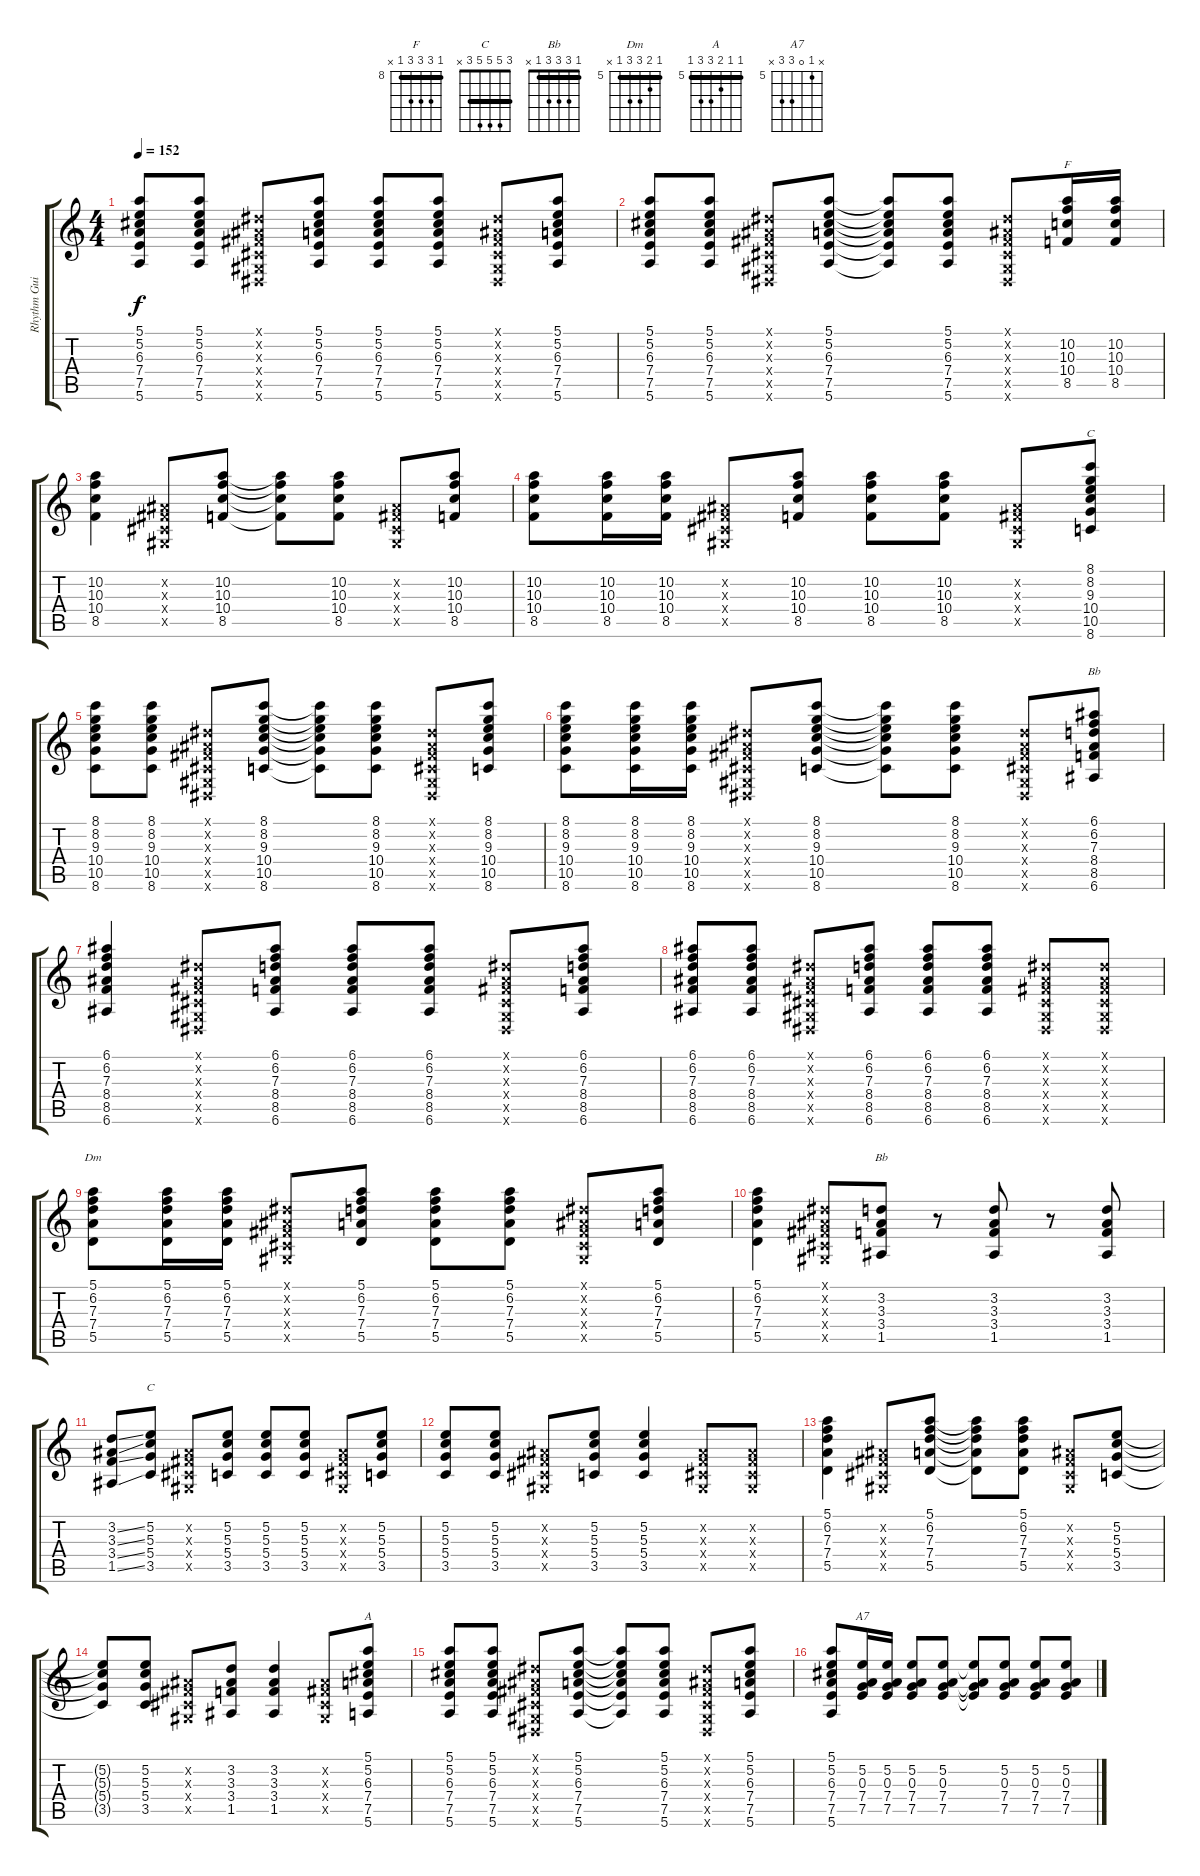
\track ("Rhythm Guitar" "Rhythm Gui") {instrument electricguitarjazz}
\staff {score tabs}
\tuning (E4 B3 G3 D3 A2 E2) {hide}
\chord ("F" 8 10 10 10 8 x) {firstfret 8 barre 8}
\chord ("C" 8 8 9 10 10 8) {firstfret 8 barre 8}
\chord ("Bb" 6 6 7 8 8 6) {firstfret 6 barre 6}
\chord ("Dm" 5 6 7 7 5 x) {firstfret 5 barre 5}
\chord ("Bb" 1 3 3 3 1 x) {barre 1}
\chord ("C" 3 5 5 5 3 x) {barre 3}
\chord ("A" 5 5 6 7 7 5) {firstfret 5 barre 5}
\chord ("A7" x 5 0 7 7 x) {firstfret 5}
\ts (4 4)
\tempo 152
\clef g2
\ks c
(5.1 5.2 6.3 7.4 7.5 5.6).8{dy f} (5.1 5.2 6.3 7.4 7.5 5.6).8 (-1.1{x} -1.2{x} -1.3{x} -1.4{x} -1.5{x} -1.6{x}).8 (5.1 5.2 6.3 7.4 7.5 5.6).8 (5.1 5.2 6.3 7.4 7.5 5.6).8 (5.1 5.2 6.3 7.4 7.5 5.6).8 (-1.1{x} -1.2{x} -1.3{x} -1.4{x} -1.5{x} -1.6{x}).8 (5.1 5.2 6.3 7.4 7.5 5.6).8 |
(5.1 5.2 6.3 7.4 7.5 5.6).8 (5.1 5.2 6.3 7.4 7.5 5.6).8 (-1.1{x} -1.2{x} -1.3{x} -1.4{x} -1.5{x} -1.6{x}).8 (5.1 5.2 6.3 7.4 7.5 5.6).8 (5.1{t} 5.2{t} 6.3{t} 7.4{t} 7.5{t} 5.6{t}).8 (5.1 5.2 6.3 7.4 7.5 5.6).8 (-1.1{x} -1.2{x} -1.3{x} -1.4{x} -1.5{x} -1.6{x}).8 (10.2 10.3 10.4 8.5).16{ch "F"} (10.2 10.3 10.4 8.5).16 |
(10.2 10.3 10.4 8.5).4 (-1.2{x} -1.3{x} -1.4{x} -1.5{x}).8 (10.2 10.3 10.4 8.5).8 (10.2{t} 10.3{t} 10.4{t} 8.5{t}).8 (10.2 10.3 10.4 8.5).8 (-1.2{x} -1.3{x} -1.4{x} -1.5{x}).8 (10.2 10.3 10.4 8.5).8 |
(10.2 10.3 10.4 8.5).8 (10.2 10.3 10.4 8.5).16 (10.2 10.3 10.4 8.5).16 (-1.2{x} -1.3{x} -1.4{x} -1.5{x}).8 (10.2 10.3 10.4 8.5).8 (10.2 10.3 10.4 8.5).8 (10.2 10.3 10.4 8.5).8 (-1.2{x} -1.3{x} -1.4{x} -1.5{x}).8 (8.1 8.2 9.3 10.4 10.5 8.6).8{ch "C"} |
(8.1 8.2 9.3 10.4 10.5 8.6).8 (8.1 8.2 9.3 10.4 10.5 8.6).8 (-1.1{x} -1.2{x} -1.3{x} -1.4{x} -1.5{x} -1.6{x}).8 (8.1 8.2 9.3 10.4 10.5 8.6).8 (8.1{t} 8.2{t} 9.3{t} 10.4{t} 10.5{t} 8.6{t}).8 (8.1 8.2 9.3 10.4 10.5 8.6).8 (-1.1{x} -1.2{x} -1.3{x} -1.4{x} -1.5{x} -1.6{x}).8 (8.1 8.2 9.3 10.4 10.5 8.6).8 |
(8.1 8.2 9.3 10.4 10.5 8.6).8 (8.1 8.2 9.3 10.4 10.5 8.6).16 (8.1 8.2 9.3 10.4 10.5 8.6).16 (-1.1{x} -1.2{x} -1.3{x} -1.4{x} -1.5{x} -1.6{x}).8 (8.1 8.2 9.3 10.4 10.5 8.6).8 (8.1{t} 8.2{t} 9.3{t} 10.4{t} 10.5{t} 8.6{t}).8 (8.1 8.2 9.3 10.4 10.5 8.6).8 (-1.1{x} -1.2{x} -1.3{x} -1.4{x} -1.5{x} -1.6{x}).8 (6.1 6.2 7.3 8.4 8.5 6.6).8{ch "Bb"} |
(6.1 6.2 7.3 8.4 8.5 6.6).4 (-1.1{x} -1.2{x} -1.3{x} -1.4{x} -1.5{x} -1.6{x}).8 (6.1 6.2 7.3 8.4 8.5 6.6).8 (6.1 6.2 7.3 8.4 8.5 6.6).8 (6.1 6.2 7.3 8.4 8.5 6.6).8 (-1.1{x} -1.2{x} -1.3{x} -1.4{x} -1.5{x} -1.6{x}).8 (6.1 6.2 7.3 8.4 8.5 6.6).8 |
(6.1 6.2 7.3 8.4 8.5 6.6).8 (6.1 6.2 7.3 8.4 8.5 6.6).8 (-1.1{x} -1.2{x} -1.3{x} -1.4{x} -1.5{x} -1.6{x}).8 (6.1 6.2 7.3 8.4 8.5 6.6).8 (6.1 6.2 7.3 8.4 8.5 6.6).8 (6.1 6.2 7.3 8.4 8.5 6.6).8 (-1.1{x} -1.2{x} -1.3{x} -1.4{x} -1.5{x} -1.6{x}).8 (-1.1{x} -1.2{x} -1.3{x} -1.4{x} -1.5{x} -1.6{x}).8 |
(5.1 6.2 7.3 7.4 5.5).8{ch "Dm"} (5.1 6.2 7.3 7.4 5.5).16 (5.1 6.2 7.3 7.4 5.5).16 (-1.1{x} -1.2{x} -1.3{x} -1.4{x} -1.5{x}).8 (5.1 6.2 7.3 7.4 5.5).8 (5.1 6.2 7.3 7.4 5.5).8 (5.1 6.2 7.3 7.4 5.5).8 (-1.1{x} -1.2{x} -1.3{x} -1.4{x} -1.5{x}).8 (5.1 6.2 7.3 7.4 5.5).8 |
(5.1 6.2 7.3 7.4 5.5).4 (-1.1{x} -1.2{x} -1.3{x} -1.4{x} -1.5{x}).8 (3.2 3.3 3.4 1.5).8{ch "Bb"} r.8 (3.2 3.3 3.4 1.5).8 r.8 (3.2 3.3 3.4 1.5).8 |
(3.2{ss} 3.3{ss} 3.4{ss} 1.5{ss}).8 (5.2 5.3 5.4 3.5).8{ch "C"} (-1.2{x} -1.3{x} -1.4{x} -1.5{x}).8 (5.2 5.3 5.4 3.5).8 (5.2 5.3 5.4 3.5).8 (5.2 5.3 5.4 3.5).8 (-1.2{x} -1.3{x} -1.4{x} -1.5{x}).8 (5.2 5.3 5.4 3.5).8 |
(5.2 5.3 5.4 3.5).8 (5.2 5.3 5.4 3.5).8 (-1.2{x} -1.3{x} -1.4{x} -1.5{x}).8 (5.2 5.3 5.4 3.5).8 (5.2 5.3 5.4 3.5).4 (-1.2{x} -1.3{x} -1.4{x} -1.5{x}).8 (-1.2{x} -1.3{x} -1.4{x} -1.5{x}).8 |
(5.1 6.2 7.3 7.4 5.5).4 (-1.2{x} -1.3{x} -1.4{x} -1.5{x}).8 (5.1 6.2 7.3 7.4 5.5).8 (5.1{t} 6.2{t} 7.3{t} 7.4{t} 5.5{t}).8 (5.1 6.2 7.3 7.4 5.5).8 (-1.2{x} -1.3{x} -1.4{x} -1.5{x}).8 (5.2 5.3 5.4 3.5).8 |
(5.2{t} 5.3{t} 5.4{t} 3.5{t}).8 (5.2 5.3 5.4 3.5).8 (-1.2{x} -1.3{x} -1.4{x} -1.5{x}).8 (3.2 3.3 3.4 1.5).8 (3.2 3.3 3.4 1.5).4 (-1.2{x} -1.3{x} -1.4{x} -1.5{x}).8 (5.1 5.2 6.3 7.4 7.5 5.6).8{ch "A"} |
(5.1 5.2 6.3 7.4 7.5 5.6).8 (5.1 5.2 6.3 7.4 7.5 5.6).8 (-1.1{x} -1.2{x} -1.3{x} -1.4{x} -1.5{x} -1.6{x}).8 (5.1 5.2 6.3 7.4 7.5 5.6).8 (5.1{t} 5.2{t} 6.3{t} 7.4{t} 7.5{t} 5.6{t}).8 (5.1 5.2 6.3 7.4 7.5 5.6).8 (-1.1{x} -1.2{x} -1.3{x} -1.4{x} -1.5{x} -1.6{x}).8 (5.1 5.2 6.3 7.4 7.5 5.6).8 |
(5.1 5.2 6.3 7.4 7.5 5.6).8 (5.2 0.3 7.4 7.5).16{ch "A7"} (5.2 0.3 7.4 7.5).16 (5.2 0.3 7.4 7.5).8 (5.2 0.3 7.4 7.5).8 (5.2{t} 0.3{t} 7.4{t} 7.5{t}).8 (5.2 0.3 7.4 7.5).8 (5.2 0.3 7.4 7.5).8 (5.2 0.3 7.4 7.5).8
